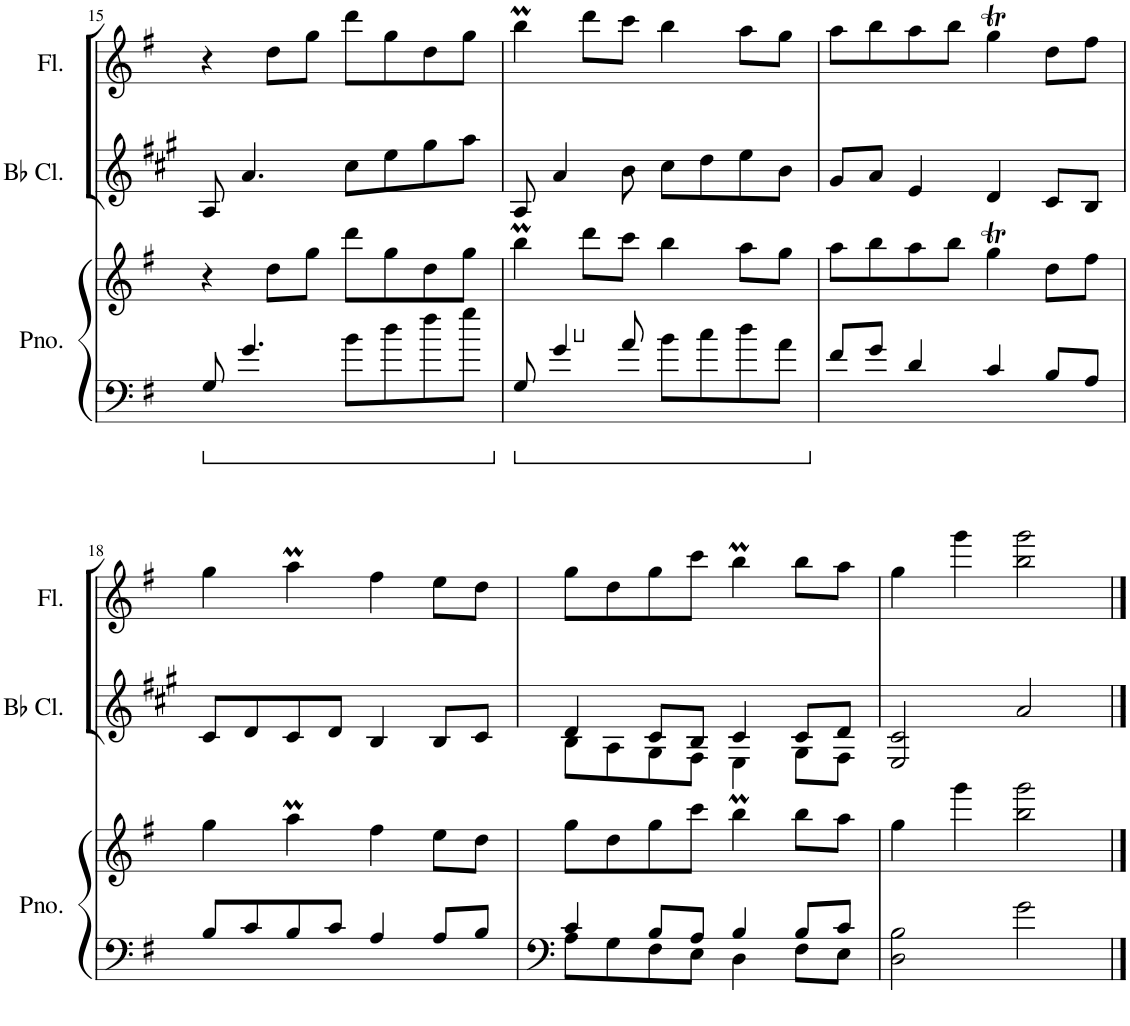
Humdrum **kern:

**kern	**kern	**kern	**kern
*part3	*part3	*part2	*part1
*staff4	*staff3	*staff2	*staff1
*I"Piano	*	*I"Bb Clarinet	*I"Flute
*I'Pno.	*	*I'Bb Cl.	*I'Fl.
!!LO:PB:g=z
*clefG2	*clefG2	*clefG2	*clefG2
*	*	*Trd1c2	*
*k[f#]	*k[f#]	*k[f#c#g#]	*k[f#]
*M4/4	*M4/4	*M4/4	*M4/4
*ped	*	*	*
=15	=15	=15	=15
8G/	4r	8A/	4r
4.g/	.	4.a/	.
.	8dd\L	.	8dd\L
.	8gg\J	.	8gg\J
8b\L	8ddd\L	8cc#\L	8ddd\L
8dd\	8gg\	8ee\	8gg\
8ff#\	8dd\	8gg#\	8dd\
8gg\J	8gg\J	8aa\J	8gg\J
=16	=16	=16	=16
8G/	4bbm\	8A/	4bbm\
4g/	.	4a/	.
*	*Xped	*	*
*	*ped	*	*
.	8ddd\L	.	8ddd\L
8a/	8ccc\J	8b\	8ccc\J
8b\L	4bb\	8cc#\L	4bb\
8cc\	.	8dd\	.
8dd\	8aa\L	8ee\	8aa\L
8a\J	8gg\J	8b\J	8gg\J
=17	=17	=17	=17
*Xped	*	*	*
8f#/L	8aa\L	8g#/L	8aa\L
8g/J	8bb\	8a/J	8bb\
4d/	8aa\	4e/	8aa\
.	8bb\J	.	8bb\J
4c/	4ggT\	4d/	4ggT\
8B/L	8dd\L	8c#/L	8dd\L
8A/J	8ff#\J	8B/J	8ff#\J
!!LO:LB:g=z
=18	=18	=18	=18
8B/L	4gg\	8c#/L	4gg\
8c/	.	8d/	.
8B/	4aaM\	8c#/	4aaM\
8c/J	.	8d/J	.
4A/	4ff#\	4B/	4ff#\
8A/L	8ee\L	8B/L	8ee\L
8B/J	8dd\J	8c#/J	8dd\J
=19	=19	=19	=19
*^	*	*^	*
4c/	8A\L	8gg\L	4d/	8B\L	8gg\L
.	8G\	8dd\	.	8A\	8dd\
8B/L	8F#\	8gg\	8c#/L	8G#\	8gg\
8A/J	8E\J	8ccc\J	8B/J	8F#\J	8ccc\J
4B/	4D\	4bbm\	4c#/	4E\	4bbm\
8B/L	8F#\L	8bb\L	8c#/L	8G#\L	8bb\L
8c/J	8E\J	8aa\J	8d/J	8F#\J	8aa\J
*v	*v	*	*v	*v	*
=20	=20	=20	=20
2D\ 2B\	4gg\	2E/ 2c#/	4gg\
.	4ggg\	.	4ggg\
2g\	2bb\ 2ggg\	2a/	2bb\ 2ggg\
==	==	==	==
*-	*-	*-	*-
